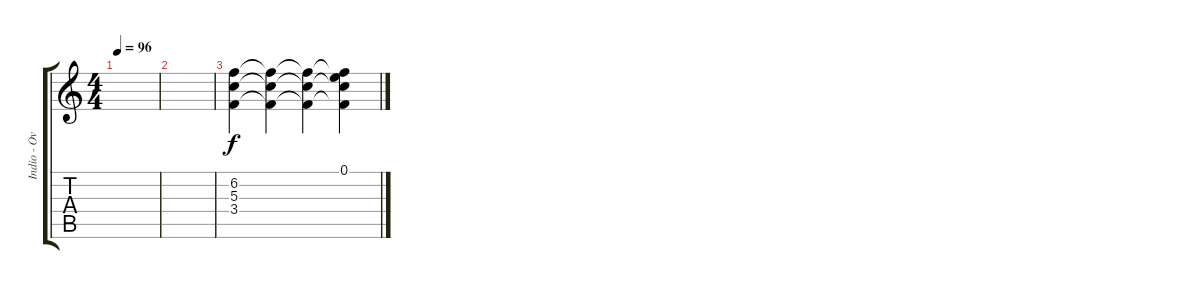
\track ("Indio - Overdriven" "Indio - Ov") {instrument overdrivenguitar}
\staff {score tabs}
\tuning (E4 B3 G3 D3 A2 E2) {hide}
\ts (4 4)
\tempo 96
\clef g2
\ks c
|
|
(6.2 5.3 3.4).4{dy f} (6.2{t} 5.3{t} 3.4{t}).4 (6.2{t} 5.3{t} 3.4{t}).4 (0.1 6.2{t} 5.3{t} 3.4{t}).4
